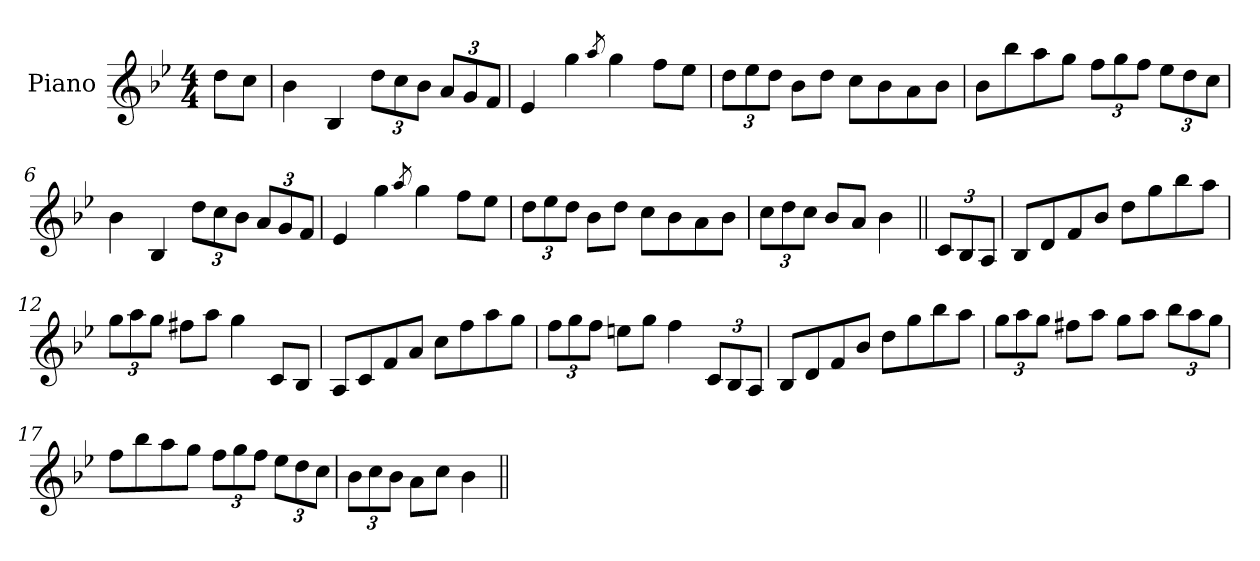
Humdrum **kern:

**kern
*part1
*staff1
*I"Piano
*I'Pno
*clefG2
*k[b-e-]
*g:
*M4/4
=1
8dd\L
8cc\J
=2
4b-\
4B-/
12dd\L
12cc\
12b-\J
12a/L
12g/
12f/J
=3
4e-/
4gg\
8qaa/
4gg\
8ff\L
8ee-\J
=4
12dd\L
12ee-\
12dd\J
8b-\L
8dd\J
8cc\L
8b-\
8a\
8b-\J
=5
8b-\L
8bb-\
8aa\
8gg\J
12ff\L
12gg\
12ff\J
12ee-\L
12dd\
12cc\J
=6
4b-\
4B-/
12dd\L
12cc\
12b-\J
12a/L
12g/
12f/J
=7
4e-/
4gg\
8qaa/
4gg\
8ff\L
8ee-\J
=8
12dd\L
12ee-\
12dd\J
8b-\L
8dd\J
8cc\L
8b-\
8a\
8b-\J
=9
12cc\L
12dd\
12cc\J
8b-/L
8a/J
4b-\
=10||
12c/L
12B-/
12A/J
=11
8B-/L
8d/
8f/
8b-/J
8dd\L
8gg\
8bb-\
8aa\J
=12
12gg\L
12aa\
12gg\J
8ff#X\L
8aa\J
4gg\
8c/L
8B-/J
=13
8A/L
8c/
8f/
8a/J
8cc\L
8ff\
8aa\
8gg\J
=14
12ff\L
12gg\
12ff\J
8een\L
8gg\J
4ff\
12c/L
12B-/
12A/J
=15
8B-/L
8d/
8f/
8b-/J
8dd\L
8gg\
8bb-\
8aa\J
=16
12gg\L
12aa\
12gg\J
8ff#X\L
8aa\J
8gg\L
8aa\J
12bb-\L
12aa\
12gg\J
=17
8ff\L
8bb-\
8aa\
8gg\J
12ff\L
12gg\
12ff\J
12ee-\L
12dd\
12cc\J
=18
12b-\L
12cc\
12b-\J
8a\L
8cc\J
4b-\
=||
*-
